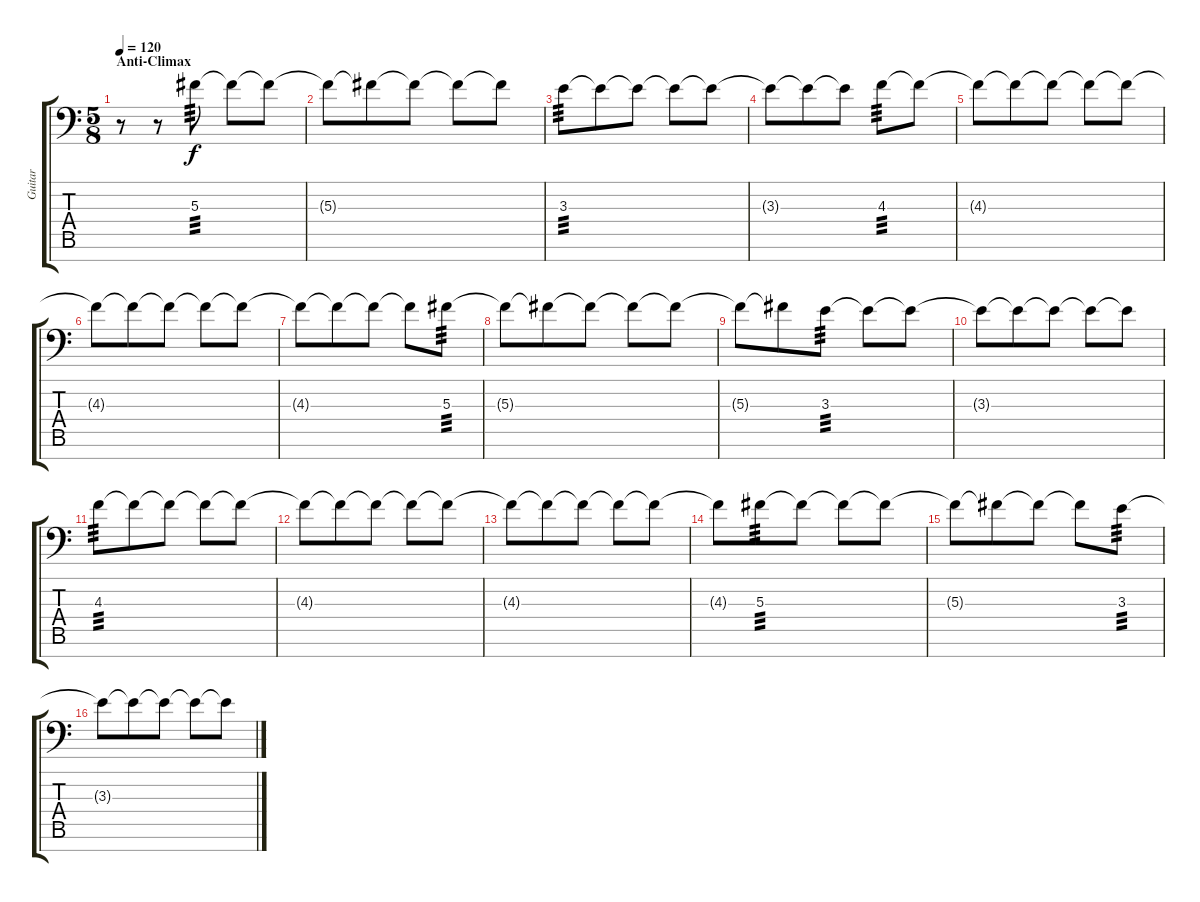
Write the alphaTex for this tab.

\track ("Guitar" "Guitar") {instrument overdrivenguitar}
\staff {score tabs}
\tuning (Bb3 Gb3 Db3 Ab2 Eb2 Bb1 F1) {hide}
\ts (5 8)
\section ("" "Anti-Climax")
\tempo 120
\clef f4
\ks c
r.8{dy f} r.8 5.3.8{tp 3} 5.3{t}.8 5.3{t}.8 |
5.3{t}.8 5.3{t}.8 5.3{t}.8 5.3{t}.8 5.3{t}.8 |
3.3.8{tp 3} 3.3{t}.8 3.3{t}.8 3.3{t}.8 3.3{t}.8 |
3.3{t}.8 3.3{t}.8 3.3{t}.8 4.3.8{tp 3} 4.3{t}.8 |
4.3{t}.8 4.3{t}.8 4.3{t}.8 4.3{t}.8 4.3{t}.8 |
4.3{t}.8 4.3{t}.8 4.3{t}.8 4.3{t}.8 4.3{t}.8 |
4.3{t}.8 4.3{t}.8 4.3{t}.8 4.3{t}.8 5.3.8{tp 3} |
5.3{t}.8 5.3{t}.8 5.3{t}.8 5.3{t}.8 5.3{t}.8 |
5.3{t}.8 5.3{t}.8 3.3.8{tp 3} 3.3{t}.8 3.3{t}.8 |
3.3{t}.8 3.3{t}.8 3.3{t}.8 3.3{t}.8 3.3{t}.8 |
4.3.8{tp 3} 4.3{t}.8 4.3{t}.8 4.3{t}.8 4.3{t}.8 |
4.3{t}.8 4.3{t}.8 4.3{t}.8 4.3{t}.8 4.3{t}.8 |
4.3{t}.8 4.3{t}.8 4.3{t}.8 4.3{t}.8 4.3{t}.8 |
4.3{t}.8 5.3.8{tp 3} 5.3{t}.8 5.3{t}.8 5.3{t}.8 |
5.3{t}.8 5.3{t}.8 5.3{t}.8 5.3{t}.8 3.3.8{tp 3} |
3.3{t}.8 3.3{t}.8 3.3{t}.8 3.3{t}.8 3.3{t}.8
